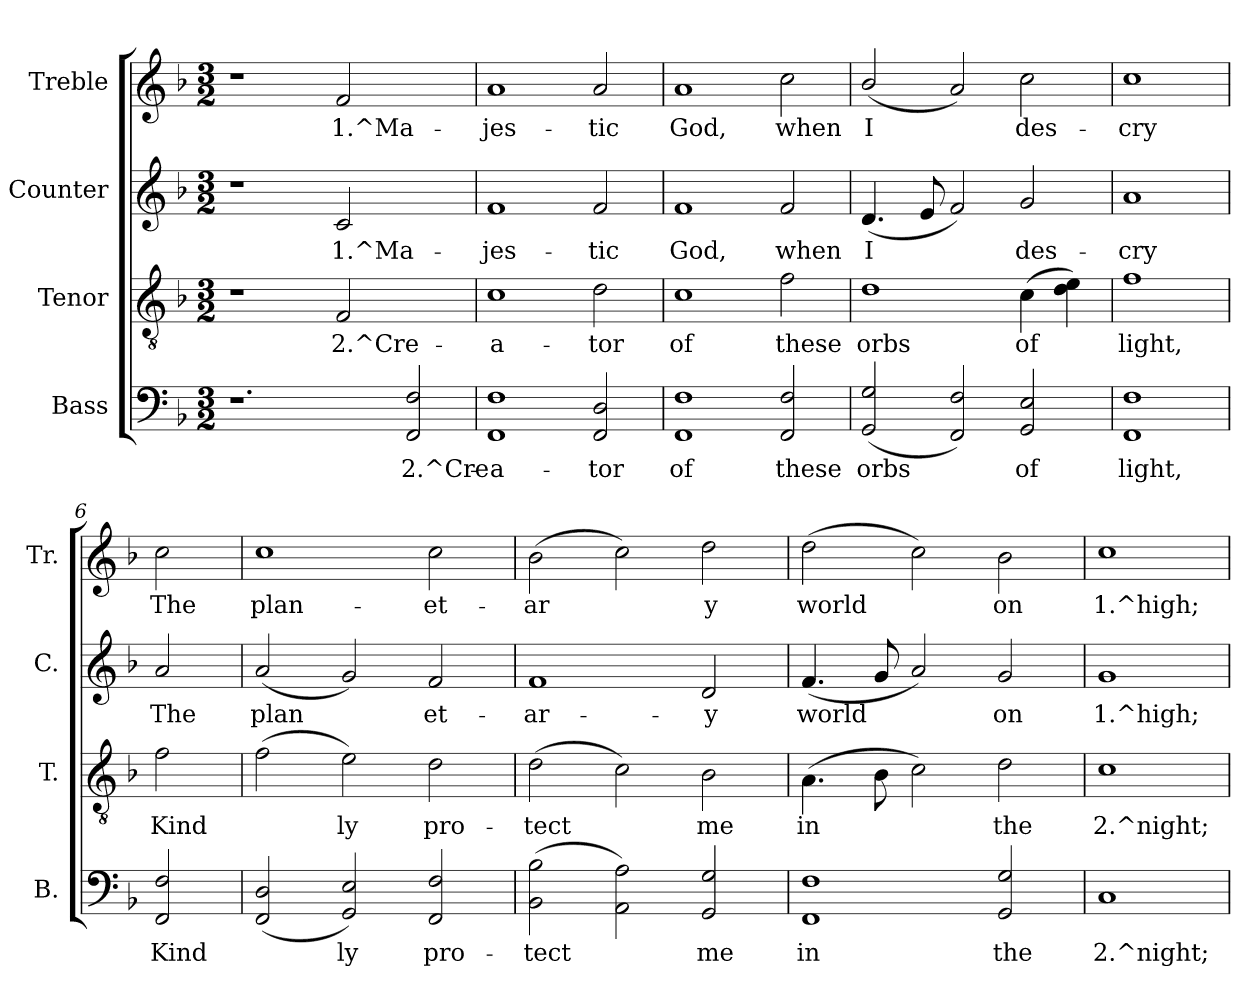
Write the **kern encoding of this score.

**kern	**text	**kern	**text	**kern	**text	**kern	**text
*part4	*part4	*part3	*part3	*part2	*part2	*part1	*part1
*staff4	*staff4	*staff3	*staff3	*staff2	*staff2	*staff1	*staff1
*I"Bass	*	*I"Tenor	*	*I"Counter	*	*I"Treble	*
*I'B.	*	*I'T.	*	*I'C.	*	*I'Tr.	*
!!LO:PB:g=z
*stria5	*	*stria5	*	*stria5	*	*stria5	*
*clefF4	*	*clefGv2	*	*clefG2	*	*clefG2	*
*k[b-]	*	*k[b-]	*	*k[b-]	*	*k[b-]	*
*F:	*	*F:	*	*F:	*	*F:	*
*M3/2	*	*M3/2	*	*M3/2	*	*M3/2	*
=1	=1	=1	=1	=1	=1	=1	=1
1.r	.	1r	.	1r	.	1r	.
!	!	!	!LO:LY:b:rj	!	!LO:LY:b:rj	!	!LO:LY:b:rj
.	.	2F/	2.^Cre-	2c/	1.^Ma-	2f/	1.^Ma-
!	!LO:LY:a:rj	!	!	!	!	!	!
2F/ 2FF/	2.^Cre-	2ryy	.	2ryy	.	2ryy	.
=2	=2	=2	=2	=2	=2	=2	=2
!	!LO:LY:a:rj	!	!LO:LY:b:rj	!	!LO:LY:b:rj	!	!LO:LY:b:rj
1F 1FF	-a-	1c	-a-	1f	-jes-	1a	-jes-
!	!LO:LY:a:rj	!	!LO:LY:b:rj	!	!LO:LY:b:rj	!	!LO:LY:b:rj
2D/ 2FF/	-tor	2d\	-tor	2f/	-tic	2a/	-tic
=3	=3	=3	=3	=3	=3	=3	=3
!	!LO:LY:a:rj	!	!LO:LY:b:rj	!	!LO:LY:b:rj	!	!LO:LY:b:rj
1F 1FF	of	1c	of	1f	God,	1a	God,
!	!LO:LY:a:rj	!	!LO:LY:b:rj	!	!LO:LY:b:rj	!	!LO:LY:b:rj
2F/ 2FF/	these	2f\	these	2f/	when	2cc\	when
=4	=4	=4	=4	=4	=4	=4	=4
!	!LO:LY:a:rj	!	!LO:LY:b:rj	!	!LO:LY:b:rj	!	!LO:LY:b:rj
(<2G/ 2GG/	orbs	1d	orbs	(<4.d/	I	(<2b-/	I
!	!	!	!	!	!LO:LY:b:rj	!	!
.	.	.	.	8e/	.	.	.
!	!LO:LY:a:rj	!	!	!	!LO:LY:b:rj	!	!LO:LY:b:rj
2F/ 2FF/)	.	.	.	2f/)	.	2a/)	.
!	!LO:LY:a:rj	!	!LO:LY:b:rj	!	!LO:LY:b:rj	!	!LO:LY:b:rj
2E/ 2GG/	of	(>4c\	of	2g/	des-	2cc\	des-
!	!	!	!LO:LY:b:rj	!	!	!	!
.	.	4d\> 4e\>)	.	.	.	.	.
=5	=5	=5	=5	=5	=5	=5	=5
!	!LO:LY:a:rj	!	!LO:LY:b:rj	!	!LO:LY:b:rj	!	!LO:LY:b:rj
1F 1FF	light,	1f	light,	1a	-cry	1cc>	-cry
=6	=6	=6	=6	=6	=6	=6	=6
!	!LO:LY:a:rj	!	!LO:LY:b:rj	!	!LO:LY:b:rj	!	!LO:LY:b:rj
2F/ 2FF/	Kind-	2f\	Kind-	2a/	The	2cc\	The
=7	=7	=7	=7	=7	=7	=7	=7
!	!LO:LY:a:rj	!	!LO:LY:b:rj	!	!LO:LY:b:rj	!	!LO:LY:b:rj
(<2D/ 2FF/	--	(>2f\	--	(<2a/	plan-	1cc	plan-
!	!LO:LY:a:rj	!	!LO:LY:b:rj	!	!LO:LY:b:rj	!	!
2E/ 2GG/)	-ly	2e\)	-ly	2g/)	--	.	.
!	!LO:LY:a:rj	!	!LO:LY:b:rj	!	!LO:LY:b:rj	!	!LO:LY:b:rj
2F/ 2FF/	pro-	2d\	pro-	2f/	-et-	2cc\	-et-
=8	=8	=8	=8	=8	=8	=8	=8
!	!LO:LY:a:rj	!	!LO:LY:b:rj	!	!LO:LY:b:rj	!	!LO:LY:b:rj
(>2B-\ 2BB-\	-tect	(>2d\	-tect	1f	-ar-	(>2b-\	-ar-
!	!LO:LY:a:rj	!	!LO:LY:b:rj	!	!	!	!LO:LY:b:rj
2A\ 2AA\)	.	2c\)	.	.	.	2cc\)	--
!	!LO:LY:a:rj	!	!LO:LY:b:rj	!	!LO:LY:b:rj	!	!LO:LY:b:rj
2G/ 2GG/	me	2B-\	me	2d/	-y	2dd\	-y
=9	=9	=9	=9	=9	=9	=9	=9
!	!LO:LY:a:rj	!	!LO:LY:b:rj	!	!LO:LY:b:rj	!	!LO:LY:b:rj
1F 1FF	in	(>4.A\	in	(<4.f/	world	(>2dd\	world
!	!	!	!LO:LY:b:rj	!	!LO:LY:b:rj	!	!
.	.	8B-\	.	8g/	.	.	.
!	!	!	!LO:LY:b:rj	!	!LO:LY:b:rj	!	!LO:LY:b:rj
.	.	2c\)	.	2a/)	.	2cc\)	.
!	!LO:LY:a:rj	!	!LO:LY:b:rj	!	!LO:LY:b:rj	!	!LO:LY:b:rj
2G/ 2GG/	the	2d\	the	2g/	on	2b-\	on
!!LO:LB:g=z
=10	=10	=10	=10	=10	=10	=10	=10
!	!LO:LY:a:rj	!	!LO:LY:b:rj	!	!LO:LY:b:rj	!	!LO:LY:b:rj
1C	2.^night;	1c	2.^night;	1g	1.^high;	1cc	1.^high;
=	=	=	=	=	=	=	=
*-	*-	*-	*-	*-	*-	*-	*-
